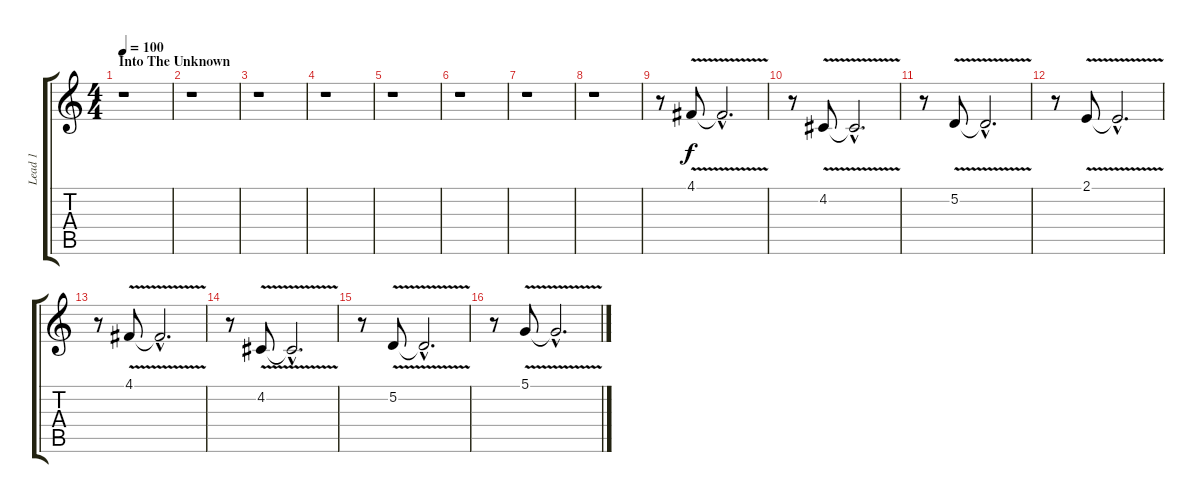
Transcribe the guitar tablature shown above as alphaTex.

\track ("Lead 1" "Lead 1") {instrument fx7echoes}
\staff {score tabs}
\tuning (D4 A3 F3 C3 G2 D2) {hide}
\ts (4 4)
\section ("" "Into The Unknown")
\tempo 100
\clef g2
\ks c
r.1{dy f} |
r.1 |
r.1 |
r.1 |
r.1 |
r.1 |
r.1 |
r.1 |
r.8{instrument fx8scifi} 4.1{v}.8 4.1{hac t}.2{d} |
r.8 4.2{v}.8 4.2{hac t}.2{d} |
r.8 5.2{v}.8 5.2{hac t}.2{d} |
r.8 2.1{v}.8 2.1{hac t}.2{d} |
r.8{instrument fx8scifi} 4.1{v}.8 4.1{hac t}.2{d} |
r.8 4.2{v}.8 4.2{hac t}.2{d} |
r.8 5.2{v}.8 5.2{hac t}.2{d} |
r.8 5.1{v}.8 5.1{hac t}.2{d}
